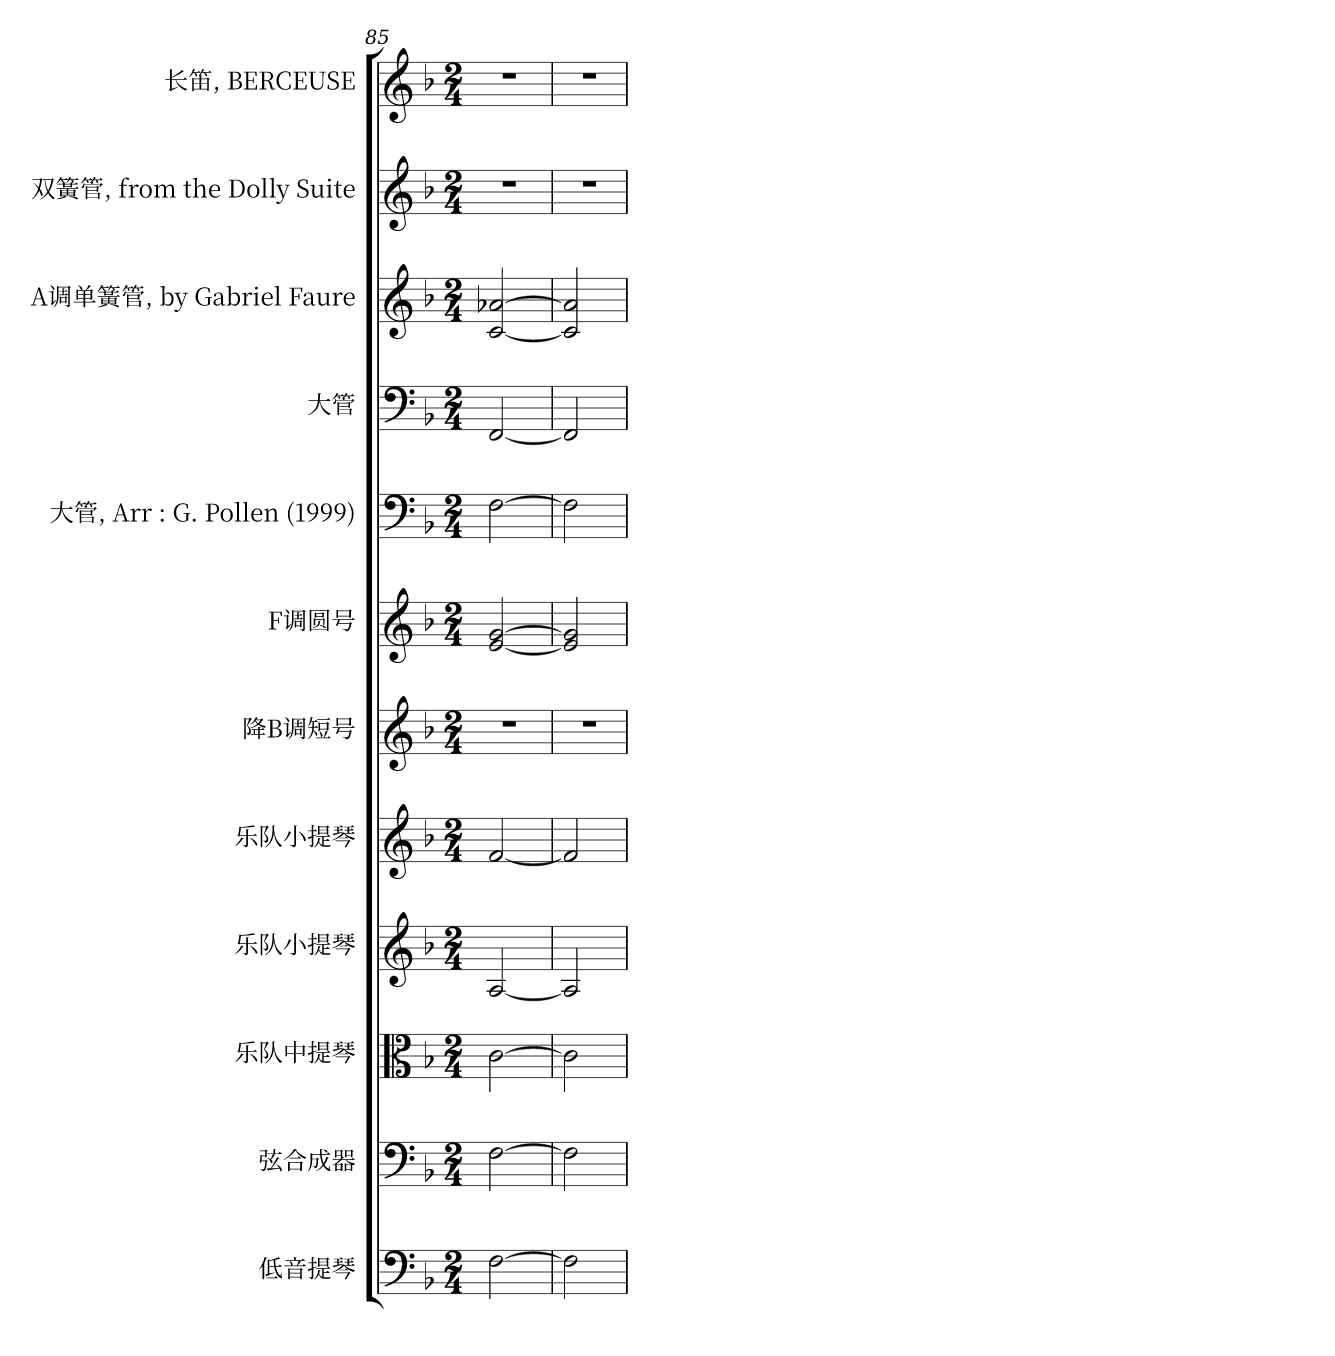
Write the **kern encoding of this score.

**kern	**kern	**kern	**kern	**kern	**kern	**kern	**kern	**kern	**kern	**kern	**kern
*part12	*part11	*part10	*part9	*part8	*part7	*part6	*part5	*part4	*part3	*part2	*part1
*staff12	*staff11	*staff10	*staff9	*staff8	*staff7	*staff6	*staff5	*staff4	*staff3	*staff2	*staff1
*I"低音提琴	*I"弦合成器	*I"乐队中提琴	*I"乐队小提琴	*I"乐队小提琴	*I"降B调短号	*I"F调圆号	*I"大管, Arr : G. Pollen (1999)	*I"大管	*I"A调单簧管, by Gabriel Faure	*I"双簧管, from the Dolly Suite	*I"长笛, BERCEUSE
*clefF4	*clefF4	*clefC3	*clefG2	*clefG2	*clefG2	*clefG2	*clefF4	*clefF4	*clefG2	*clefG2	*clefG2
*ITrd7c12	*	*	*	*	*ITrd1c2	*ITrd4c7	*	*	*ITrd2c3	*	*
*k[b-]	*k[b-]	*k[b-]	*k[b-]	*k[b-]	*k[b-e-a-]	*k[b-e-]	*k[b-]	*k[b-]	*k[f#c#]	*k[b-]	*k[b-]
*M2/4	*M2/4	*M2/4	*M2/4	*M2/4	*M2/4	*M2/4	*M2/4	*M2/4	*M2/4	*M2/4	*M2/4
*MM34	*MM34	*MM34	*MM34	*MM34	*MM34	*MM34	*MM34	*MM34	*MM34	*MM34	*MM34
=85	=85	=85	=85	=85	=85	=85	=85	=85	=85	=85	=85
[2FF\	[2F\	[2c\	[2A/	[2f/	2r	[2A/ [2c/	[2F\	[2FF/	[2A/ [2fn/	2r	2r
=86	=86	=86	=86	=86	=86	=86	=86	=86	=86	=86	=86
2FF\]	2F\]	2c\]	2A/]	2f/]	2r	2A/] 2c/]	2F\]	2FF/]	2A/] 2f/]	2r	2r
=	=	=	=	=	=	=	=	=	=	=	=
*-	*-	*-	*-	*-	*-	*-	*-	*-	*-	*-	*-
